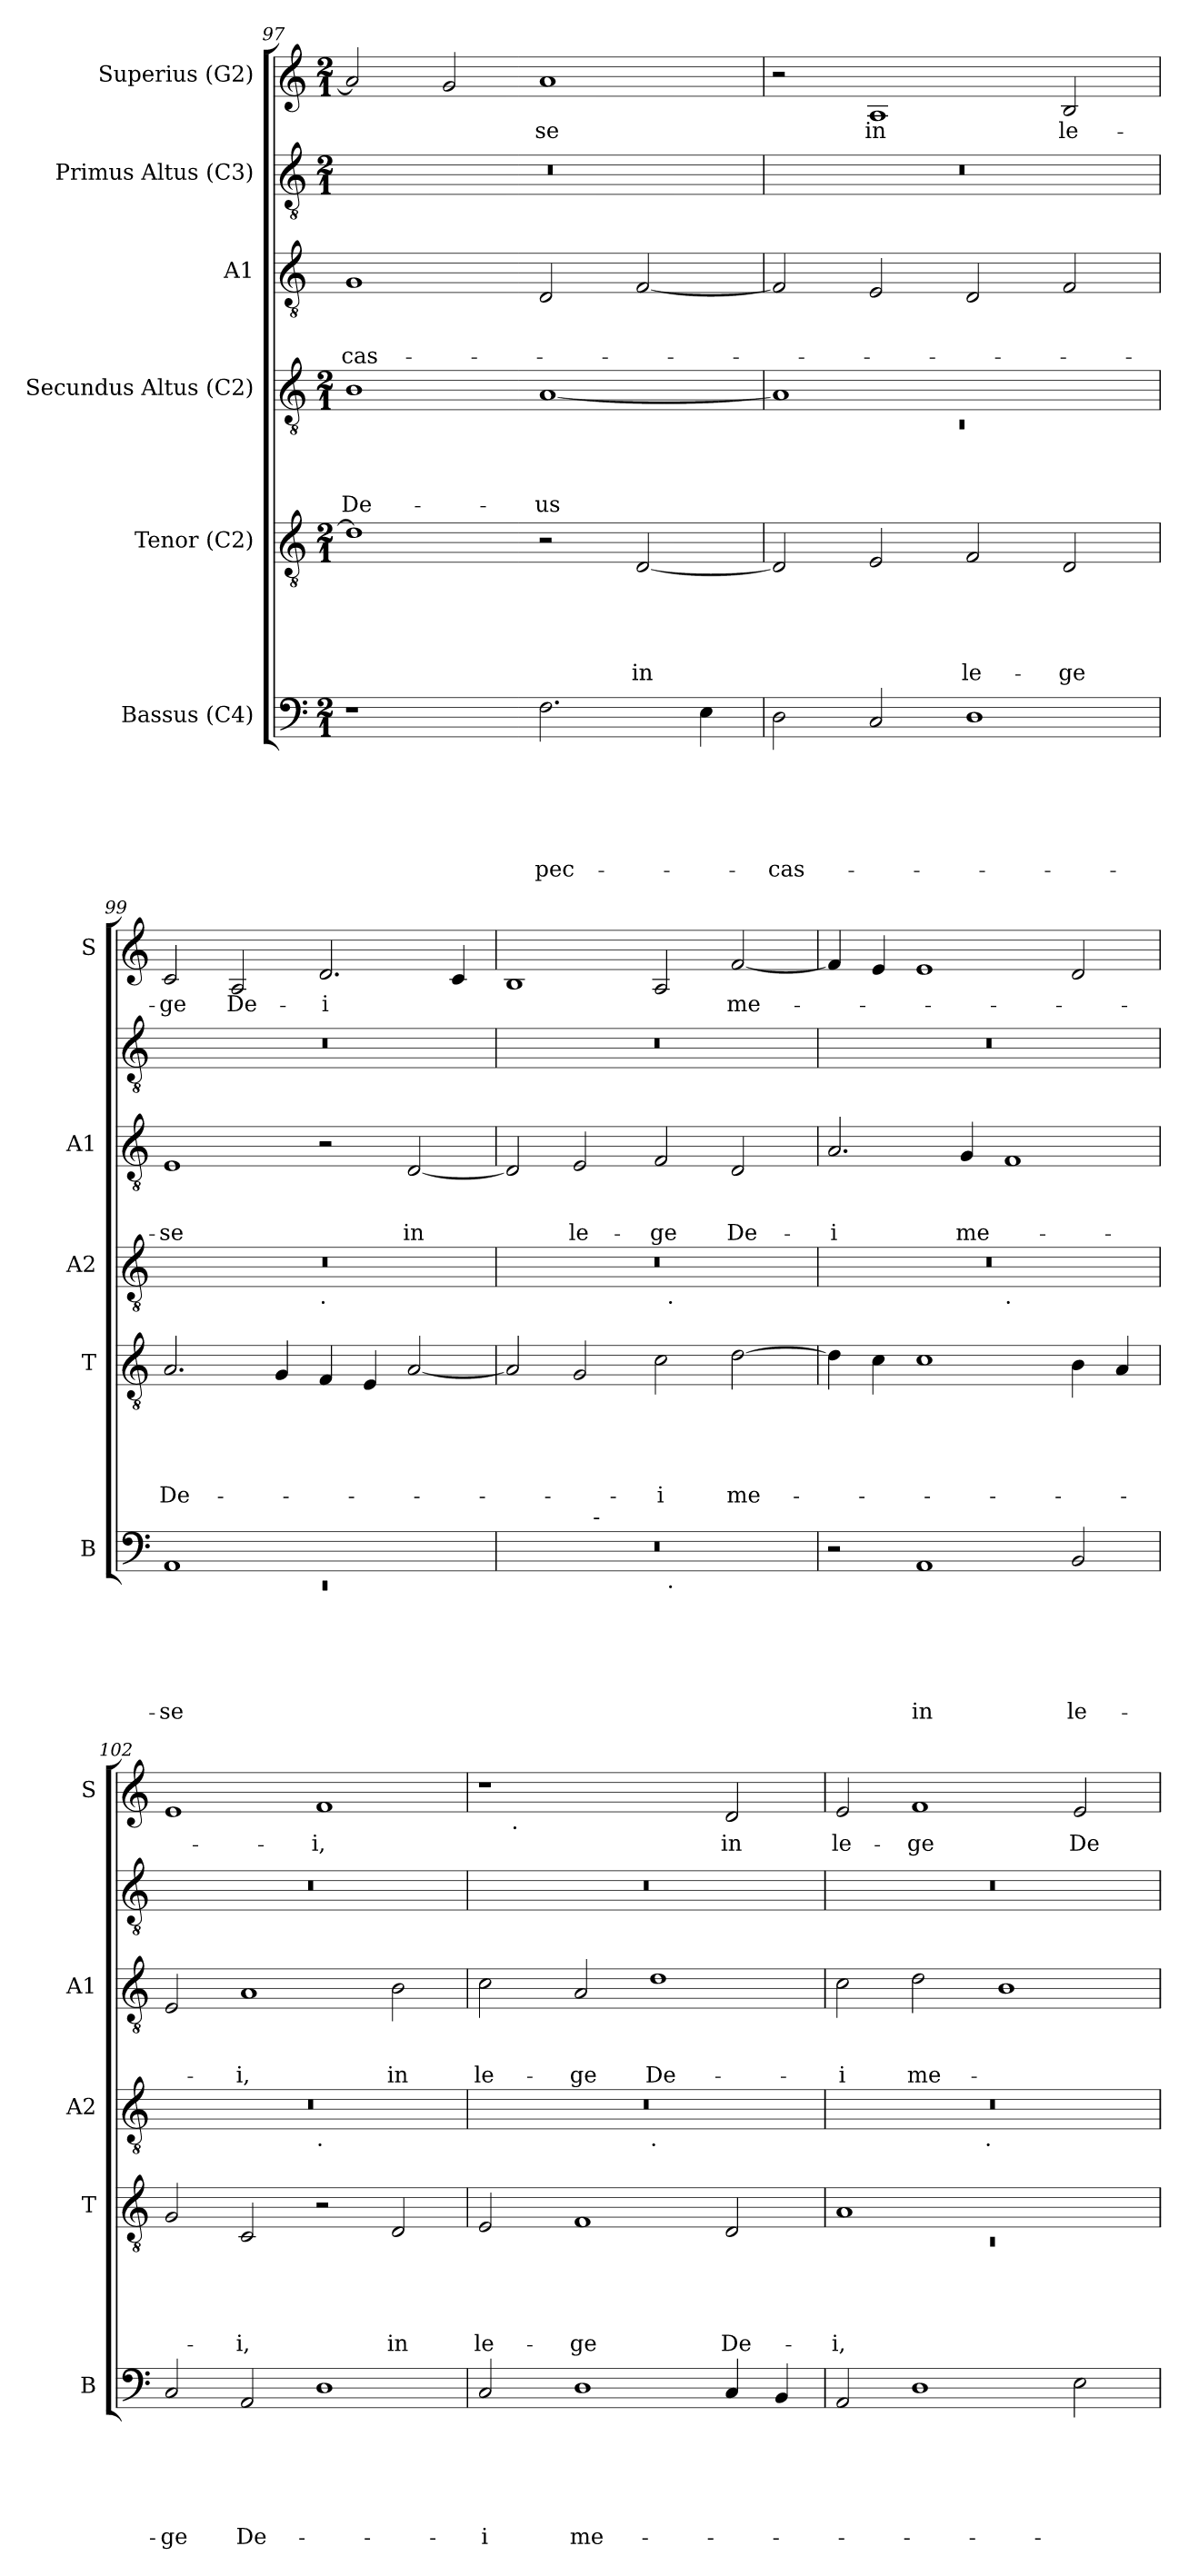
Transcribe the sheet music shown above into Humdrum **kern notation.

**kern	**text	**text	**text	**text	**text	**text	**kern	**text	**text	**text	**text	**text	**kern	**text	**text	**text	**text	**kern	**text	**text	**text	**kern	**kern	**text
*part6	*part6	*part6	*part6	*part6	*part6	*part6	*part5	*part5	*part5	*part5	*part5	*part5	*part4	*part4	*part4	*part4	*part4	*part3	*part3	*part3	*part3	*part2	*part1	*part1
*staff6	*staff6	*staff6	*staff6	*staff6	*staff6	*staff6	*staff5	*staff5	*staff5	*staff5	*staff5	*staff5	*staff4	*staff4	*staff4	*staff4	*staff4	*staff3	*staff3	*staff3	*staff3	*staff2	*staff1	*staff1
*I"Bassus (C4)	*	*	*	*	*	*	*I"Tenor (C2)	*	*	*	*	*	*I"Secundus Altus (C2)	*	*	*	*	*I"A1	*	*	*	*I"Primus Altus (C3)	*I"Superius (G2)	*
*I'B	*	*	*	*	*	*	*I'T	*	*	*	*	*	*I'A2	*	*	*	*	*I'A1	*	*	*	*	*I'S	*
*clefF4	*	*	*	*	*	*	*clefGv2	*	*	*	*	*	*clefGv2	*	*	*	*	*clefGv2	*	*	*	*clefGv2	*clefG2	*
*k[]	*	*	*	*	*	*	*k[]	*	*	*	*	*	*k[]	*	*	*	*	*k[]	*	*	*	*k[]	*k[]	*
*C:	*	*	*	*	*	*	*C:	*	*	*	*	*	*C:	*	*	*	*	*C:	*	*	*	*C:	*C:	*
*M2/1	*	*	*	*	*	*	*M2/1	*	*	*	*	*	*M2/1	*	*	*	*	*	*	*	*	*M2/1	*M2/1	*
=97	=97	=97	=97	=97	=97	=97	=97	=97	=97	=97	=97	=97	=97	=97	=97	=97	=97	=97	=97	=97	=97	=97	=97	=97
!	!	!	!	!	!	!	!	!	!	!	!	!	!	!	!	!	!LO:LY:b	!	!	!	!LO:LY:b	!	!	!
1r	.	.	.	.	.	.	1d]	.	.	.	.	.	1B	.	.	.	De-	1G	.	.	-cas-	0r	2a/]	.
.	.	.	.	.	.	.	.	.	.	.	.	.	.	.	.	.	.	.	.	.	.	.	2g/	.
!	!	!	!	!	!	!LO:LY:b	!	!	!	!	!	!	!	!	!	!	!LO:LY:b	!	!	!	!	!	!	!LO:LY:b
2.F\	.	.	.	.	.	pec-	2r	.	.	.	.	.	[<1A	.	.	.	-us	2D/	.	.	.	.	1a	-se
!	!	!	!	!	!	!	!	!	!	!	!	!LO:LY:b	!	!	!	!	!	!	!	!	!	!	!	!
.	.	.	.	.	.	.	[<2D/	.	.	.	.	in	.	.	.	.	.	[<2F/	.	.	.	.	.	.
4E\	.	.	.	.	.	.	.	.	.	.	.	.	.	.	.	.	.	.	.	.	.	.	.	.
=98	=98	=98	=98	=98	=98	=98	=98	=98	=98	=98	=98	=98	=98	=98	=98	=98	=98	=98	=98	=98	=98	=98	=98	=98
*	*	*	*	*	*	*	*	*	*	*	*	*	*^	*	*	*	*	*	*	*	*	*	*	*
!	!	!	!	!	!	!LO:LY:b	!	!	!	!	!	!	!	!LO:N:vis=1	!	!	!	!	!	!	!	!	!	!	!
2D\	.	.	.	.	.	-cas-	2D/]	.	.	.	.	.	1A]	0rC	.	.	.	.	2F/]	.	.	.	0r	2r	.
!	!	!	!	!	!	!	!	!	!	!	!	!	!	!	!	!	!	!	!	!	!	!	!	!	!LO:LY:b
2C/	.	.	.	.	.	.	2E/	.	.	.	.	.	.	.	.	.	.	.	2E/	.	.	.	.	1A	in
!	!	!	!	!	!	!	!	!	!	!	!	!LO:LY:b	!	!	!	!	!	!	!	!	!	!	!	!	!
1D	.	.	.	.	.	.	2F/	.	.	.	.	le-	1ryy	.	.	.	.	.	2D/	.	.	.	.	.	.
!	!	!	!	!	!	!	!	!	!	!	!	!LO:LY:b	!	!	!	!	!	!	!	!	!	!	!	!	!LO:LY:b
.	.	.	.	.	.	.	2D/	.	.	.	.	-ge	.	.	.	.	.	.	2F/	.	.	.	.	2B/	le-
=99	=99	=99	=99	=99	=99	=99	=99	=99	=99	=99	=99	=99	=99	=99	=99	=99	=99	=99	=99	=99	=99	=99	=99	=99	=99
*^	*	*	*	*	*	*	*	*	*	*	*	*	*	*	*	*	*	*	*	*	*	*	*	*	*
!	!LO:N:vis=1	!	!	!	!	!	!LO:LY:b	!	!	!	!	!	!LO:LY:b	!	!	!	!	!	!	!	!	!	!LO:LY:b	!	!	!LO:LY:b
1AA	0rEE	.	.	.	.	.	-se	2.A/	.	.	.	.	De-	0r	1ryy	.	.	.	.	1E	.	.	-se	0r	2c/	-ge
!	!	!	!	!	!	!	!	!	!	!	!	!	!	!	!	!	!	!	!	!	!	!	!	!	!	!LO:LY:b
.	.	.	.	.	.	.	.	.	.	.	.	.	.	.	.	.	.	.	.	.	.	.	.	.	2A/	De-
.	.	.	.	.	.	.	.	4G/	.	.	.	.	.	.	.	.	.	.	.	.	.	.	.	.	.	.
!	!	!	!	!	!	!	!	!	!	!	!	!	!	!	!LO:TX:b:t=.	!	!	!	!	!	!	!	!	!	!	!
!	!	!	!	!	!	!	!	!	!	!	!	!	!	!	!	!	!	!	!	!	!	!	!	!	!	!LO:LY:b:rj
1ryy	.	.	.	.	.	.	.	4F/	.	.	.	.	.	.	1ryy	.	.	.	.	2r	.	.	.	.	2.d/	-i
.	.	.	.	.	.	.	.	4E/	.	.	.	.	.	.	.	.	.	.	.	.	.	.	.	.	.	.
!	!	!	!	!	!	!	!	!	!	!	!	!	!	!	!	!	!	!	!	!	!	!	!LO:LY:b	!	!	!
.	.	.	.	.	.	.	.	[<2A/	.	.	.	.	.	.	.	.	.	.	.	[<2D/	.	.	in	.	.	.
.	.	.	.	.	.	.	.	.	.	.	.	.	.	.	.	.	.	.	.	.	.	.	.	.	4c/	.
!!LO:LB:g=z
=100	=100	=100	=100	=100	=100	=100	=100	=100	=100	=100	=100	=100	=100	=100	=100	=100	=100	=100	=100	=100	=100	=100	=100	=100	=100	=100
*	*^	*	*	*	*	*	*	*	*	*	*	*	*	*	*	*	*	*	*	*	*	*	*	*	*	*
0r	2ryy	1ryy	.	.	.	.	.	.	2A/]	.	.	.	.	.	0r	1ryy	.	.	.	.	2D/]	.	.	.	0r	1B	.
!	!	!	!	!	!	!	!	!	!	!	!	!	!	!	!	!	!	!	!	!	!	!	!	!LO:LY:b	!	!	!
.	16ryy	.	.	.	.	.	.	.	2G/	.	.	.	.	.	.	.	.	.	.	.	2E/	.	.	le-	.	.	.
!	!LO:TX:a:t=-	!	!	!	!	!	!	!	!	!	!	!	!	!	!	!	!	!	!	!	!	!	!	!	!	!	!
.	1ryy	.	.	.	.	.	.	.	.	.	.	.	.	.	.	.	.	.	.	.	.	.	.	.	.	.	.
!	!	!	!	!	!	!	!	!	!	!	!	!	!	!LO:LY:b	!	!	!	!	!	!	!	!	!	!LO:LY:b	!	!	!
.	.	32ryy	.	.	.	.	.	.	2c\	.	.	.	.	-i	.	32ryy	.	.	.	.	2F/	.	.	-ge	.	2A/	.
!	!	!	!	!	!	!	!	!	!	!	!	!	!	!	!	!LO:TX:b:t=.	!	!	!	!	!	!	!	!	!	!	!
!	!	!LO:TX:b:t=.	!	!	!	!	!	!	!	!	!	!	!	!	!	!	!	!	!	!	!	!	!	!	!	!	!
.	.	2ryy	.	.	.	.	.	.	.	.	.	.	.	.	.	2ryy	.	.	.	.	.	.	.	.	.	.	.
!	!	!	!	!	!	!	!	!	!	!	!	!	!	!LO:LY:b	!	!	!	!	!	!	!	!	!	!LO:LY:b	!	!	!LO:LY:b
.	.	.	.	.	.	.	.	.	[>2d\	.	.	.	.	me-	.	.	.	.	.	.	2D/	.	.	De-	.	[<2f/	me-
.	.	4...ryy	.	.	.	.	.	.	.	.	.	.	.	.	.	4...ryy	.	.	.	.	.	.	.	.	.	.	.
.	4..ryy	.	.	.	.	.	.	.	.	.	.	.	.	.	.	.	.	.	.	.	.	.	.	.	.	.	.
=101	=101	=101	=101	=101	=101	=101	=101	=101	=101	=101	=101	=101	=101	=101	=101	=101	=101	=101	=101	=101	=101	=101	=101	=101	=101	=101	=101
!	!	!	!	!	!	!	!	!	!	!	!	!	!	!	!	!	!	!	!	!	!	!	!	!LO:LY:b	!	!	!
*v	*v	*v	*	*	*	*	*	*	*	*	*	*	*	*	*	*	*	*	*	*	*	*	*	*	*	*	*
2r	.	.	.	.	.	.	4d\]	.	.	.	.	.	0r	1ryy	.	.	.	.	2.A/	.	.	-i	0r	4f/]	.
.	.	.	.	.	.	.	4c\	.	.	.	.	.	.	.	.	.	.	.	.	.	.	.	.	4e/	.
!	!	!	!	!	!	!LO:LY:b	!	!	!	!	!	!	!	!	!	!	!	!	!	!	!	!	!	!	!
1AA	.	.	.	.	.	in	1c	.	.	.	.	.	.	.	.	.	.	.	.	.	.	.	.	1e	.
!	!	!	!	!	!	!	!	!	!	!	!	!	!	!	!	!	!	!	!	!	!	!LO:LY:b	!	!	!
.	.	.	.	.	.	.	.	.	.	.	.	.	.	.	.	.	.	.	4G/	.	.	me-	.	.	.
!	!	!	!	!	!	!	!	!	!	!	!	!	!	!LO:TX:b:t=.	!	!	!	!	!	!	!	!	!	!	!
.	.	.	.	.	.	.	.	.	.	.	.	.	.	1ryy	.	.	.	.	1F	.	.	.	.	.	.
!	!	!	!	!	!	!LO:LY:b	!	!	!	!	!	!	!	!	!	!	!	!	!	!	!	!	!	!	!
2BB/	.	.	.	.	.	le-	4B\	.	.	.	.	.	.	.	.	.	.	.	.	.	.	.	.	2d/	.
.	.	.	.	.	.	.	4A/	.	.	.	.	.	.	.	.	.	.	.	.	.	.	.	.	.	.
=102	=102	=102	=102	=102	=102	=102	=102	=102	=102	=102	=102	=102	=102	=102	=102	=102	=102	=102	=102	=102	=102	=102	=102	=102	=102
!	!	!	!	!	!	!LO:LY:b	!	!	!	!	!	!	!	!	!	!	!	!	!	!	!	!	!	!	!
2C/	.	.	.	.	.	-ge	2G/	.	.	.	.	.	0r	1ryy	.	.	.	.	2E/	.	.	.	0r	1e	.
!	!	!	!	!	!	!LO:LY:b	!	!	!	!	!	!LO:LY:b	!	!	!	!	!	!	!	!	!	!LO:LY:b	!	!	!
2AA/	.	.	.	.	.	De-	2C/	.	.	.	.	-i,	.	.	.	.	.	.	1A	.	.	-i,	.	.	.
!	!	!	!	!	!	!	!	!	!	!	!	!	!	!LO:TX:b:t=.	!	!	!	!	!	!	!	!	!	!	!
!	!	!	!	!	!	!	!	!	!	!	!	!	!	!	!	!	!	!	!	!	!	!	!	!	!LO:LY:b
1D	.	.	.	.	.	.	2r	.	.	.	.	.	.	1ryy	.	.	.	.	.	.	.	.	.	1f	-i,
!	!	!	!	!	!	!	!	!	!	!	!	!LO:LY:b	!	!	!	!	!	!	!	!	!	!LO:LY:b	!	!	!
.	.	.	.	.	.	.	2D/	.	.	.	.	in	.	.	.	.	.	.	2B\	.	.	in	.	.	.
=103	=103	=103	=103	=103	=103	=103	=103	=103	=103	=103	=103	=103	=103	=103	=103	=103	=103	=103	=103	=103	=103	=103	=103	=103	=103
!	!	!	!	!	!	!LO:LY:b	!	!	!	!	!	!LO:LY:b	!	!	!	!	!	!	!	!	!	!LO:LY:b	!	!	!
*	*	*	*	*	*	*	*	*	*	*	*	*	*	*	*	*	*	*	*	*	*	*	*	*^	*
2C/	.	.	.	.	.	-i	2E/	.	.	.	.	le-	0r	1ryy	.	.	.	.	2c\	.	.	le-	0r	1r	8ryy	.
!	!	!	!	!	!	!	!	!	!	!	!	!	!	!	!	!	!	!	!	!	!	!	!	!	!LO:TX:b:t=.	!
.	.	.	.	.	.	.	.	.	.	.	.	.	.	.	.	.	.	.	.	.	.	.	.	.	1...ryy	.
!	!	!	!	!	!	!LO:LY:b	!	!	!	!	!	!LO:LY:b	!	!	!	!	!	!	!	!	!	!LO:LY:b	!	!	!	!
1D	.	.	.	.	.	me-	1F	.	.	.	.	-ge	.	.	.	.	.	.	2A/	.	.	-ge	.	.	.	.
!	!	!	!	!	!	!	!	!	!	!	!	!	!	!LO:TX:b:t=.	!	!	!	!	!	!	!	!	!	!	!	!
!	!	!	!	!	!	!	!	!	!	!	!	!	!	!	!	!	!	!	!	!	!	!LO:LY:b	!	!	!	!
.	.	.	.	.	.	.	.	.	.	.	.	.	.	1ryy	.	.	.	.	1d	.	.	De-	.	2ryy	.	.
!	!	!	!	!	!	!	!	!	!	!	!	!LO:LY:b	!	!	!	!	!	!	!	!	!	!	!	!	!	!LO:LY:b
4C/	.	.	.	.	.	.	2D/	.	.	.	.	De-	.	.	.	.	.	.	.	.	.	.	.	2d/	.	in
4BB/	.	.	.	.	.	.	.	.	.	.	.	.	.	.	.	.	.	.	.	.	.	.	.	.	.	.
=104	=104	=104	=104	=104	=104	=104	=104	=104	=104	=104	=104	=104	=104	=104	=104	=104	=104	=104	=104	=104	=104	=104	=104	=104	=104	=104
*	*	*	*	*	*	*	*^	*	*	*	*	*	*	*	*	*	*	*	*	*	*	*	*	*	*	*
!	!	!	!	!	!	!	!	!LO:N:vis=1	!	!	!	!	!LO:LY:b	!	!	!	!	!	!	!	!	!	!LO:LY:b	!	!	!	!LO:LY:b
*	*	*	*	*	*	*	*	*	*	*	*	*	*	*	*	*	*	*	*	*	*	*	*	*	*v	*v	*
2AA/	.	.	.	.	.	.	1A	0rC	.	.	.	.	-i,	0r	2ryy	.	.	.	.	2c\	.	.	-i	0r	2e/	le-
!	!	!	!	!	!	!	!	!	!	!	!	!	!	!	!	!	!	!	!	!	!	!	!LO:LY:b	!	!	!LO:LY:b
1D	.	.	.	.	.	.	.	.	.	.	.	.	.	.	4...ryy	.	.	.	.	2d\	.	.	me-	.	1f	-ge
!	!	!	!	!	!	!	!	!	!	!	!	!	!	!	!LO:TX:b:t=.	!	!	!	!	!	!	!	!	!	!	!
.	.	.	.	.	.	.	.	.	.	.	.	.	.	.	1ryy	.	.	.	.	.	.	.	.	.	.	.
.	.	.	.	.	.	.	1ryy	.	.	.	.	.	.	.	.	.	.	.	.	1B	.	.	.	.	.	.
!	!	!	!	!	!	!	!	!	!	!	!	!	!	!	!	!	!	!	!	!	!	!	!	!	!	!LO:LY:b
2E\	.	.	.	.	.	.	.	.	.	.	.	.	.	.	.	.	.	.	.	.	.	.	.	.	2e/	De-
.	.	.	.	.	.	.	.	.	.	.	.	.	.	.	32ryy	.	.	.	.	.	.	.	.	.	.	.
*	*	*	*	*	*	*	*v	*v	*	*	*	*	*	*	*	*	*	*	*	*	*	*	*	*	*	*
*	*	*	*	*	*	*	*	*	*	*	*	*	*v	*v	*	*	*	*	*	*	*	*	*	*	*
=	=	=	=	=	=	=	=	=	=	=	=	=	=	=	=	=	=	=	=	=	=	=	=	=
*-	*-	*-	*-	*-	*-	*-	*-	*-	*-	*-	*-	*-	*-	*-	*-	*-	*-	*-	*-	*-	*-	*-	*-	*-
